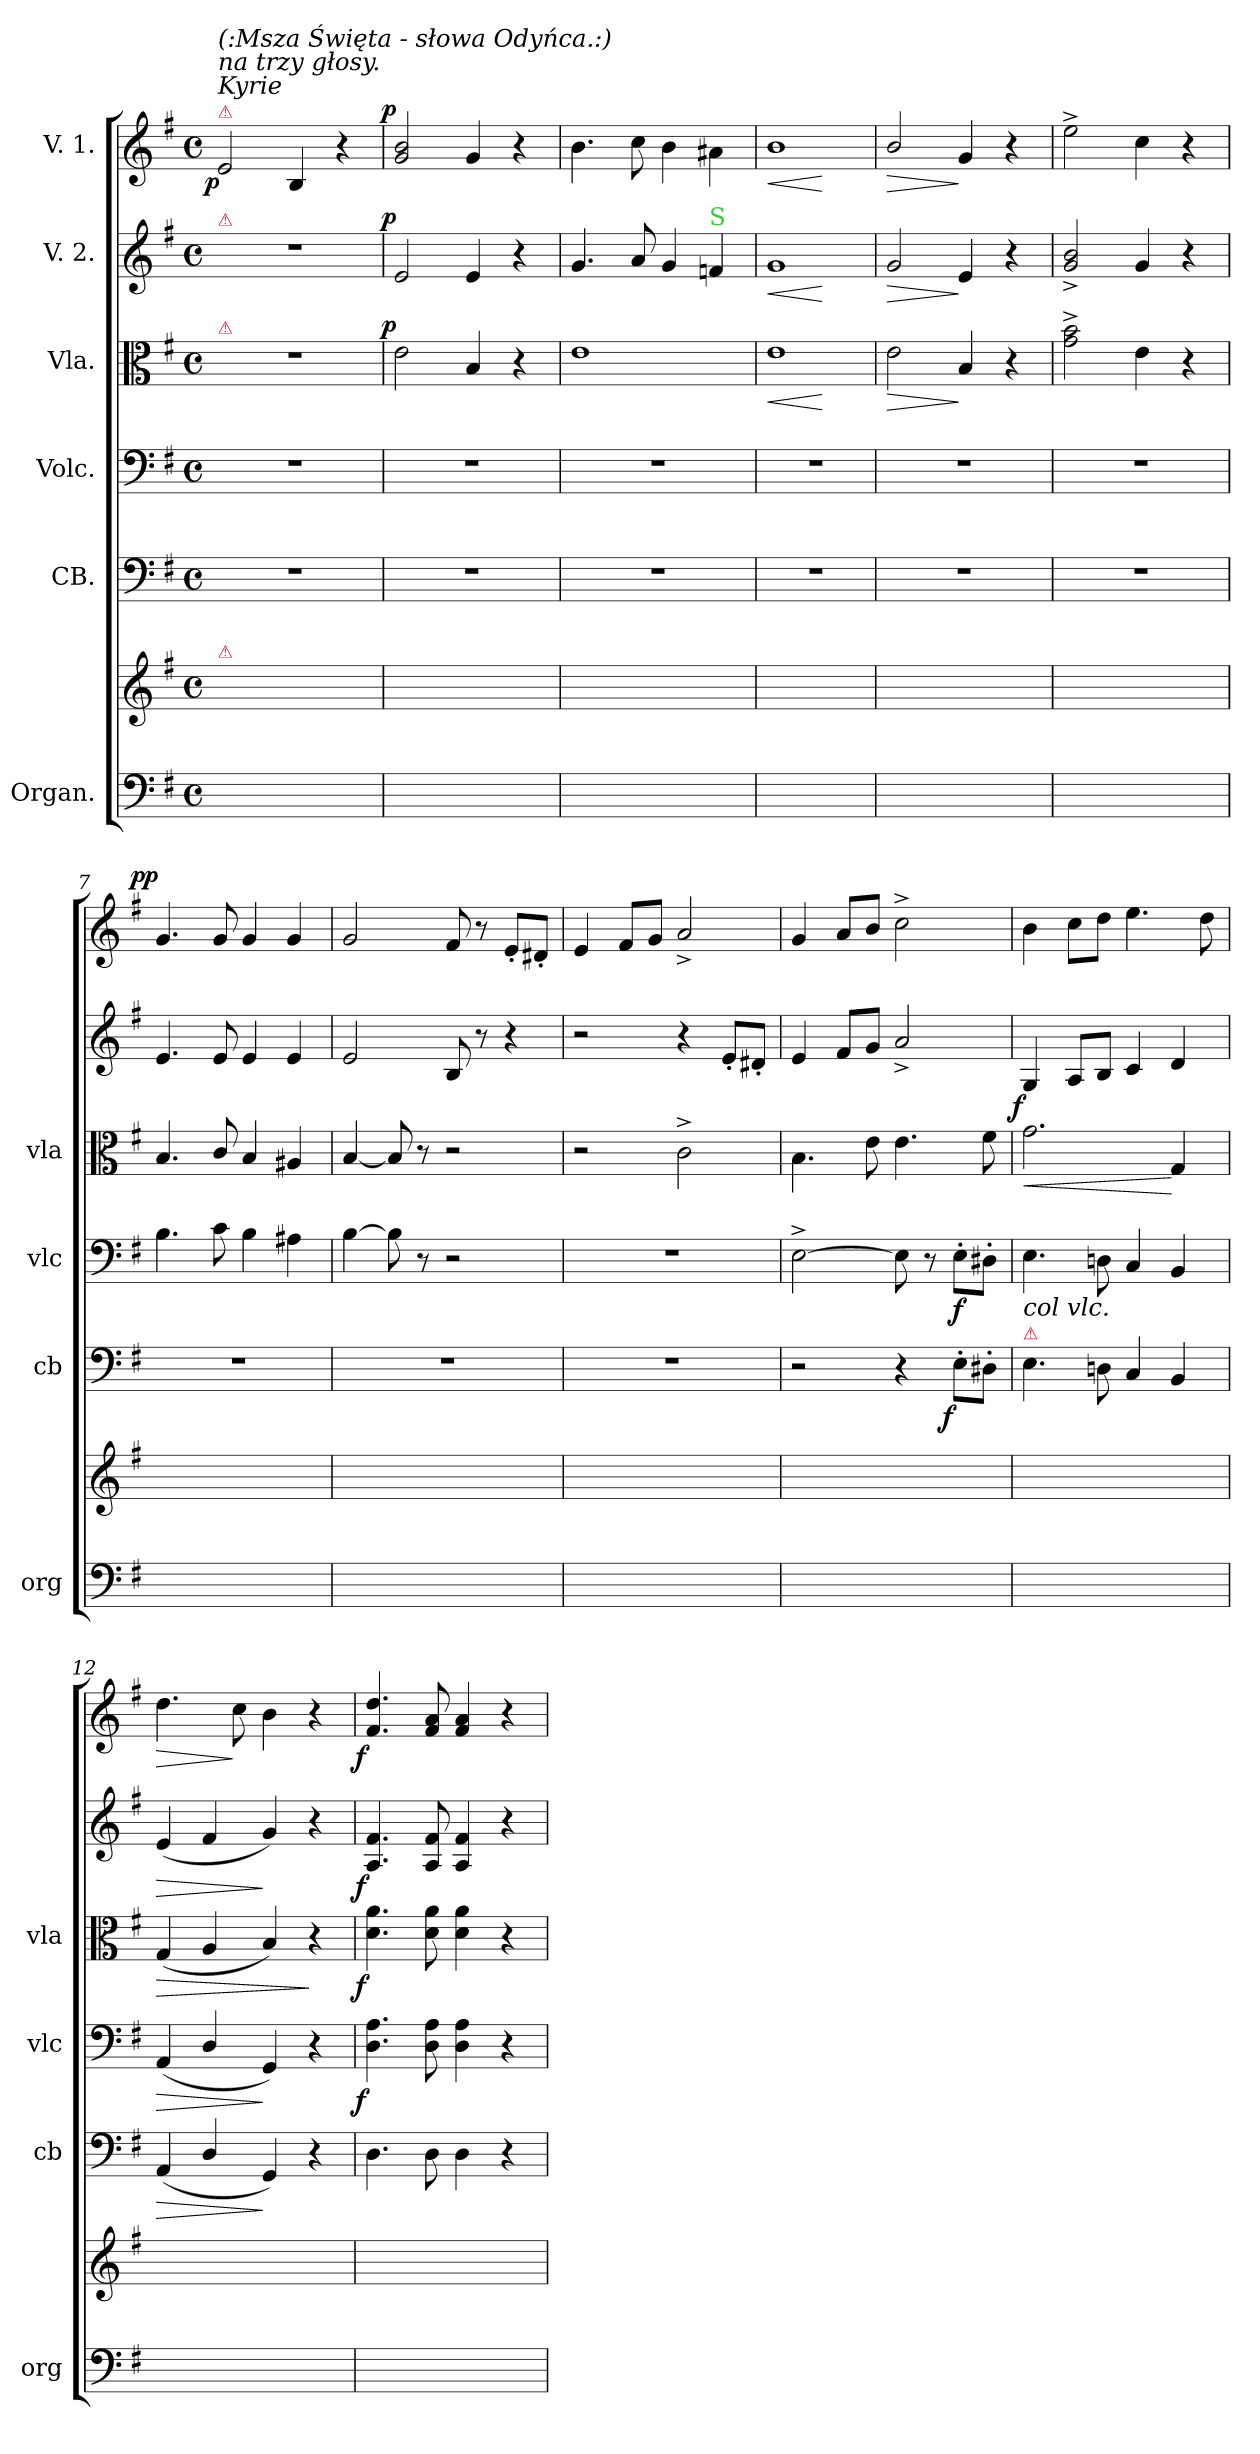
**kern	**kern	**kern	**dynam	**kern	**dynam	**kern	**dynam	**kern	**dynam	**kern	**dynam
*part6	*part6	*part5	*part5	*part4	*part4	*part3	*part3	*part2	*part2	*part1	*part1
*staff7	*staff6	*staff5	*staff5	*staff4	*staff4	*staff3	*staff3	*staff2	*staff2	*staff1	*staff1
*I"Organ.	*	*I"CB.	*	*I"Volc.	*	*I"Vla.	*	*I"V. 2.	*	*I"V. 1.	*
*I'org	*	*I'cb	*	*I'vlc	*	*I'vla	*	*	*	*	*
*clefF4	*clefG2	*clefF4	*	*clefF4	*	*clefC3	*	*clefG2	*	*clefG2	*
*k[f#]	*k[f#]	*k[f#]	*	*k[f#]	*	*k[f#]	*	*k[f#]	*	*k[f#]	*
*M4/4	*M4/4	*M4/4	*	*M4/4	*	*M4/4	*	*M4/4	*	*M4/4	*
*met(c)	*met(c)	*met(c)	*	*met(c)	*	*met(c)	*	*met(c)	*	*met(c)	*
=1	=1	=1	=1	=1	=1	=1	=1	=1	=1	=1	=1
!	!	!	!	!	!	!	!	!	!	!LO:TX:a:color=crimson:t=⚠	!
!	!	!	!	!	!	!	!	!	!	!LO:TX:a:i:t=Kyrie	!
!	!	!	!	!	!	!	!	!	!	!LO:TX:a:i:t=(&colon;Msza Święta - słowa Odyńca.&colon;) \nna trzy głosy.	!
!	!	!	!	!	!	!	!	!LO:TX:a:color=crimson:t=⚠	!	!	!
!	!	!	!	!	!	!LO:TX:a:color=crimson:t=⚠	!	!	!	!	!
!	!LO:TX:a:color=crimson:t=⚠	!	!	!	!	!	!	!	!	!	!
!	!	!	!	!	!	!	!	!	!	!	!LO:DY:b:rj
1ryy	1ryy	1r	.	1r	.	1r	.	1r	.	2e/	p
.	.	.	.	.	.	.	.	.	.	4B/	.
.	.	.	.	.	.	.	.	.	.	4r	.
=2	=2	=2	=2	=2	=2	=2	=2	=2	=2	=2	=2
!	!	!	!	!	!	!	!LO:DY:a:rj	!	!LO:DY:a:rj	!	!LO:DY:a:rj
1ryy	1ryy	1r	.	1r	.	2e\	p	2e/	p	2g/ 2b/	p
.	.	.	.	.	.	4B/	.	4e/	.	4g/	.
.	.	.	.	.	.	4r	.	4r	.	4r	.
=3	=3	=3	=3	=3	=3	=3	=3	=3	=3	=3	=3
1ryy	1ryy	1r	.	1r	.	1e	.	4.g/	.	4.b\	.
.	.	.	.	.	.	.	.	8a/	.	8cc\	.
.	.	.	.	.	.	.	.	4g/	.	4b\	.
!	!	!	!	!	!	!	!	!LO:TX:a:color=limegreen:t=S	!	!	!
.	.	.	.	.	.	.	.	4fn/	.	4a#X\	.
=4	=4	=4	=4	=4	=4	=4	=4	=4	=4	=4	=4
!	!	!	!	!	!	!	!LO:HP:b	!	!LO:HP:b	!	!LO:HP:b
1ryy	1ryy	1r	.	1r	.	1e	<	1g	<	1b	<
.	.	.	.	.	.	.	[	.	[	.	[
=5	=5	=5	=5	=5	=5	=5	=5	=5	=5	=5	=5
!	!	!	!	!	!	!	!LO:HP:b	!	!LO:HP:b	!	!LO:HP:b
1ryy	1ryy	1r	.	1r	.	2e\	>	2g/	>	2b/	>
.	.	.	.	.	.	4B/	]	4e/	]	4g/	]
.	.	.	.	.	.	4r	.	4r	.	4r	.
=6	=6	=6	=6	=6	=6	=6	=6	=6	=6	=6	=6
1ryy	1ryy	1r	.	1r	.	2g^>\ 2b^>\	.	2g^</ 2b^</	.	2ee^>\	.
.	.	.	.	.	.	4e\	.	4g/	.	4cc\	.
.	.	.	.	.	.	4r	.	4r	.	4r	.
=7	=7	=7	=7	=7	=7	=7	=7	=7	=7	=7	=7
!	!	!	!	!	!	!	!	!	!	!	!LO:DY:a:rj
1ryy	1ryy	1r	.	4.B\	.	4.B/	.	4.e/	.	4.g/	pp.
.	.	.	.	8c\	.	8c/	.	8e/	.	8g/	.
.	.	.	.	4B\	.	4B/	.	4e/	.	4g/	.
.	.	.	.	4A#X\	.	4A#X/	.	4e/	.	4g/	.
=8	=8	=8	=8	=8	=8	=8	=8	=8	=8	=8	=8
1ryy	1ryy	1r	.	[4B\	.	[4B/	.	2e/	.	2g/	.
.	.	.	.	8B\]	.	8B/]	.	.	.	.	.
.	.	.	.	8r	.	8r	.	.	.	.	.
.	.	.	.	2r	.	2r	.	8B/	.	8f#/	.
.	.	.	.	.	.	.	.	8r	.	8r	.
.	.	.	.	.	.	.	.	4r	.	8e'/L	.
.	.	.	.	.	.	.	.	.	.	8d#X'/J	.
=9	=9	=9	=9	=9	=9	=9	=9	=9	=9	=9	=9
1ryy	1ryy	1r	.	1r	.	2r	.	2r	.	4e/	.
.	.	.	.	.	.	.	.	.	.	8f#/L	.
.	.	.	.	.	.	.	.	.	.	8g/J	.
.	.	.	.	.	.	2c^>\	.	4r	.	2a^</	.
.	.	.	.	.	.	.	.	8e'/L	.	.	.
.	.	.	.	.	.	.	.	8d#X'/J	.	.	.
=10	=10	=10	=10	=10	=10	=10	=10	=10	=10	=10	=10
1ryy	1ryy	2r	.	[2E^\	.	4.B\	.	4e/	.	4g/	.
.	.	.	.	.	.	.	.	8f#/L	.	8a/L	.
.	.	.	.	.	.	8e\	.	8g/J	.	8b/J	.
.	.	4r	.	8E\]	.	4.e\	.	2a^</	.	2cc^>\	.
.	.	.	.	8r	.	.	.	.	.	.	.
!	!	!	!LO:DY:b:rj	!	!	!	!	!	!	!	!
.	.	8E'\L	f	8E'\L	f	.	.	.	.	.	.
.	.	8D#X'\J	.	8D#X'\J	.	8f#\	.	.	.	.	.
=11	=11	=11	=11	=11	=11	=11	=11	=11	=11	=11	=11
!	!	!LO:TX:a:color=crimson:t=⚠	!	!	!	!	!	!	!	!	!
!	!	!LO:TX:a:i:t=col vlc.	!	!	!	!	!	!	!	!	!
!	!	!	!	!	!	!	!LO:HP:b	!	!LO:DY:b:rj	!	!
1ryy	1ryy	4.E\	.	4.E\	.	2.g\	<	4G/	f	4b\	.
.	.	.	.	.	.	.	.	8A/L	.	8cc\L	.
.	.	8Dn\	.	8Dn\	.	.	.	8B/J	.	8dd\J	.
.	.	4C/	.	4C/	.	.	.	4c/	.	4.ee\	.
.	.	4BB/	.	4BB/	.	4G/	[	4d/	.	.	.
.	.	.	.	.	.	.	.	.	.	8dd\	.
=12	=12	=12	=12	=12	=12	=12	=12	=12	=12	=12	=12
!	!	!	!LO:HP:b	!	!LO:HP:b	!	!LO:HP:b	!	!LO:HP:b	!	!LO:HP:b
1ryy	1ryy	(<4AA/	>	(<4AA/	>	(<4G/	>	(<4e/	>	4.dd\	>
.	.	4D/	.	4D/	.	4A/	.	4f#/	.	.	.
.	.	.	.	.	.	.	.	.	.	8cc\	]
.	.	4GG/)	]	4GG/)	]	4B/)	.	4g/)	]	4b\	.
.	.	4r	.	4r	.	4r	]	4r	.	4r	.
=13	=13	=13	=13	=13	=13	=13	=13	=13	=13	=13	=13
!	!	!	!	!	!LO:DY:b:rj	!	!LO:DY:b:rj	!	!LO:DY:b:rj	!	!LO:DY:b:rj
1ryy	1ryy	4.D\	.	4.D\ 4.A\	f	4.d\ 4.a\	f	4.A/ 4.f#/	f	4.f#/ 4.dd/	f
.	.	8D\	.	8D\ 8A\	.	8d\ 8a\	.	8A/ 8f#/	.	8f#/ 8a/	.
.	.	4D\	.	4D\ 4A\	.	4d\ 4a\	.	4A/ 4f#/	.	4f#/ 4a/	.
.	.	4r	.	4r	.	4r	.	4r	.	4r	.
=	=	=	=	=	=	=	=	=	=	=	=
*-	*-	*-	*-	*-	*-	*-	*-	*-	*-	*-	*-
